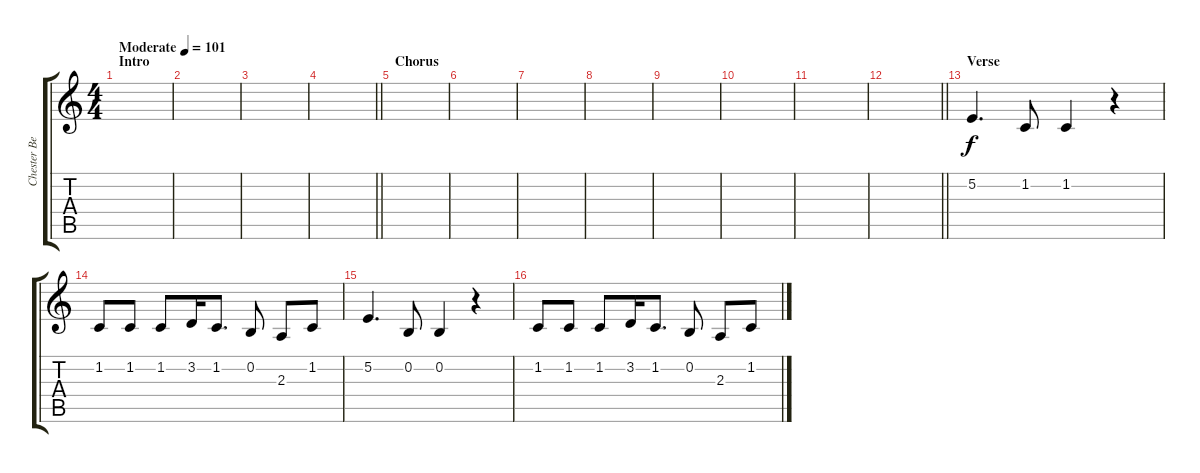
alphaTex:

\track ("Chester Bennington" "Chester Be") {instrument synthbrass1}
\staff {score tabs}
\tuning (E4 B3 G3 D3 A2 D2) {hide}
\ts (4 4)
\section ("" "Intro")
\tempo (101 "Moderate")
\clef g2
\ks c
|
|
|
\barLineRight lightlight
|
\section ("" "Chorus")
|
|
|
|
|
|
|
\barLineRight lightlight
|
\section ("" "Verse")
5.2.4{d} 1.2.8 1.2.4 r.4 |
1.2.8 1.2.8 1.2.8 3.2.16 1.2.8{d} 0.2.8 2.3.8 1.2.8 |
5.2.4{d} 0.2.8 0.2.4 r.4 |
1.2.8 1.2.8 1.2.8 3.2.16 1.2.8{d} 0.2.8 2.3.8 1.2.8
